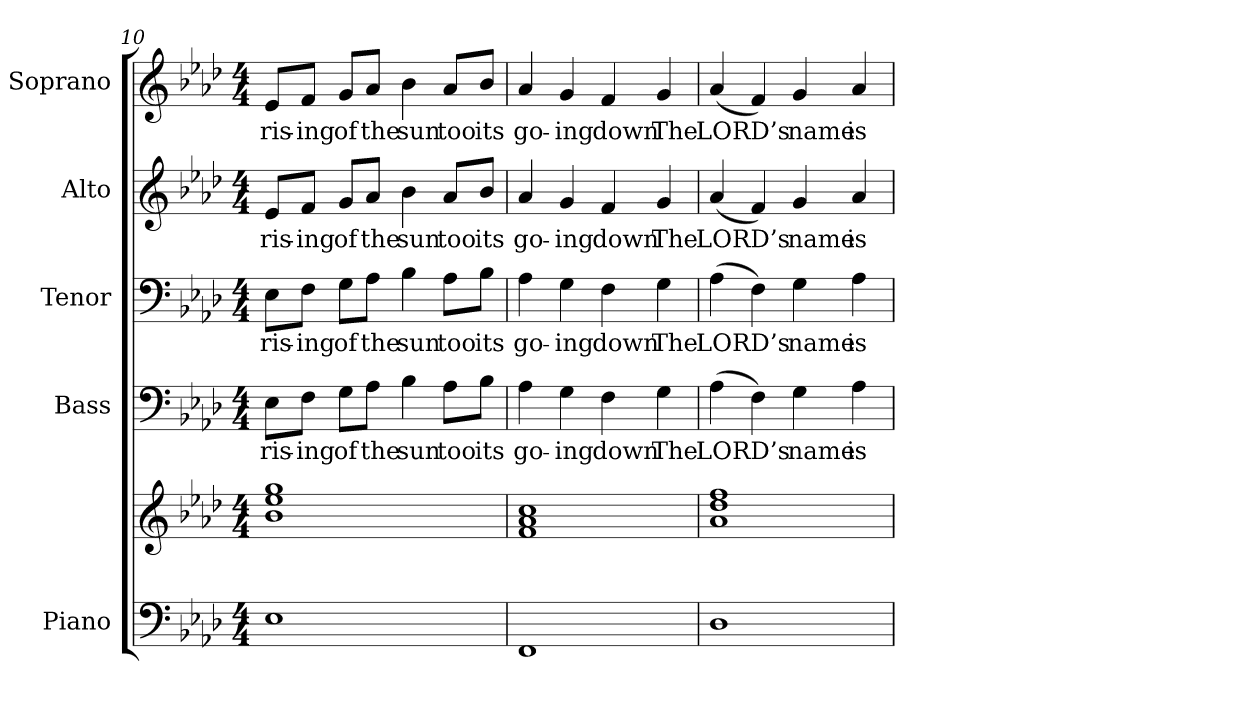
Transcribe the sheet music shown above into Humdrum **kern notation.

**kern	**kern	**kern	**text	**kern	**text	**kern	**text	**kern	**text
*part5	*part5	*part4	*part4	*part3	*part3	*part2	*part2	*part1	*part1
*staff6	*staff5	*staff4	*staff4	*staff3	*staff3	*staff2	*staff2	*staff1	*staff1
*I"Piano	*	*I"Bass	*	*I"Tenor	*	*I"Alto	*	*I"Soprano	*
*I'Pno.	*	*I'B.	*	*I'T.	*	*I'A.	*	*I'S.	*
!!LO:PB:g=z
*clefF4	*clefG2	*clefF4	*	*clefF4	*	*clefG2	*	*clefG2	*
*k[b-e-a-d-]	*k[b-e-a-d-]	*k[b-e-a-d-]	*	*k[b-e-a-d-]	*	*k[b-e-a-d-]	*	*k[b-e-a-d-]	*
*A-:	*A-:	*A-:	*	*A-:	*	*A-:	*	*A-:	*
*M4/4	*M4/4	*M4/4	*	*M4/4	*	*M4/4	*	*M4/4	*
=10	=10	=10	=10	=10	=10	=10	=10	=10	=10
!	!	!	!LO:LY:b:color=#000000	!	!	!	!	!	!
!	!	!	!	!	!LO:LY:b:color=#000000	!	!	!	!
!	!	!	!	!	!	!	!LO:LY:b:color=#000000	!	!
!	!	!	!	!	!	!	!	!	!LO:LY:b:color=#000000
1E-i	1b-i 1ee-i 1ggi	8E-i\L	ris-	8E-i\L	ris-	8e-i/L	ris-	8e-i/L	ris-
!	!	!	!LO:LY:b:color=#000000	!	!	!	!	!	!
!	!	!	!	!	!LO:LY:b:color=#000000	!	!	!	!
!	!	!	!	!	!	!	!LO:LY:b:color=#000000	!	!
!	!	!	!	!	!	!	!	!	!LO:LY:b:color=#000000
.	.	8Fi\J	-ing	8Fi\J	-ing	8fi/J	-ing	8fi/J	-ing
!	!	!	!LO:LY:b:color=#000000	!	!	!	!	!	!
!	!	!	!	!	!LO:LY:b:color=#000000	!	!	!	!
!	!	!	!	!	!	!	!LO:LY:b:color=#000000	!	!
!	!	!	!	!	!	!	!	!	!LO:LY:b:color=#000000
.	.	8Gi\L	of	8Gi\L	of	8gi/L	of	8gi/L	of
!	!	!	!LO:LY:b:color=#000000	!	!	!	!	!	!
!	!	!	!	!	!LO:LY:b:color=#000000	!	!	!	!
!	!	!	!	!	!	!	!LO:LY:b:color=#000000	!	!
!	!	!	!	!	!	!	!	!	!LO:LY:b:color=#000000
.	.	8A-i\J	the	8A-i\J	the	8a-i/J	the	8a-i/J	the
!	!	!	!LO:LY:b:color=#000000	!	!	!	!	!	!
!	!	!	!	!	!LO:LY:b:color=#000000	!	!	!	!
!	!	!	!	!	!	!	!LO:LY:b:color=#000000	!	!
!	!	!	!	!	!	!	!	!	!LO:LY:b:color=#000000
.	.	4B-i\	sun	4B-i\	sun	4b-i\	sun	4b-i\	sun
!	!	!	!LO:LY:b:color=#000000	!	!	!	!	!	!
!	!	!	!	!	!LO:LY:b:color=#000000	!	!	!	!
!	!	!	!	!	!	!	!LO:LY:b:color=#000000	!	!
!	!	!	!	!	!	!	!	!	!LO:LY:b:color=#000000
.	.	8A-i\L	too	8A-i\L	too	8a-i/L	too	8a-i/L	too
!	!	!	!LO:LY:b:color=#000000	!	!	!	!	!	!
!	!	!	!	!	!LO:LY:b:color=#000000	!	!	!	!
!	!	!	!	!	!	!	!LO:LY:b:color=#000000	!	!
!	!	!	!	!	!	!	!	!	!LO:LY:b:color=#000000
.	.	8B-i\J	its	8B-i\J	its	8b-i/J	its	8b-i/J	its
=11	=11	=11	=11	=11	=11	=11	=11	=11	=11
!	!	!	!LO:LY:b:color=#000000	!	!	!	!	!	!
!	!	!	!	!	!LO:LY:b:color=#000000	!	!	!	!
!	!	!	!	!	!	!	!LO:LY:b:color=#000000	!	!
!	!	!	!	!	!	!	!	!	!LO:LY:b:color=#000000
1FFi	1fi 1a-i 1cci	4A-i\	go-	4A-i\	go-	4a-i/	go-	4a-i/	go-
!	!	!	!LO:LY:b:color=#000000	!	!	!	!	!	!
!	!	!	!	!	!LO:LY:b:color=#000000	!	!	!	!
!	!	!	!	!	!	!	!LO:LY:b:color=#000000	!	!
!	!	!	!	!	!	!	!	!	!LO:LY:b:color=#000000
.	.	4Gi\	-ing	4Gi\	-ing	4gi/	-ing	4gi/	-ing
!	!	!	!LO:LY:b:color=#000000	!	!	!	!	!	!
!	!	!	!	!	!LO:LY:b:color=#000000	!	!	!	!
!	!	!	!	!	!	!	!LO:LY:b:color=#000000	!	!
!	!	!	!	!	!	!	!	!	!LO:LY:b:color=#000000
.	.	4Fi\	down	4Fi\	down	4fi/	down	4fi/	down
!	!	!	!LO:LY:b:color=#000000	!	!	!	!	!	!
!	!	!	!	!	!LO:LY:b:color=#000000	!	!	!	!
!	!	!	!	!	!	!	!LO:LY:b:color=#000000	!	!
!	!	!	!	!	!	!	!	!	!LO:LY:b:color=#000000
.	.	4Gi\	The	4Gi\	The	4gi/	The	4gi/	The
=12	=12	=12	=12	=12	=12	=12	=12	=12	=12
!	!	!	!LO:LY:b:color=#000000	!	!	!	!	!	!
!	!	!	!	!	!LO:LY:b:color=#000000	!	!	!	!
!	!	!	!	!	!	!	!LO:LY:b:color=#000000	!	!
!	!	!	!	!	!	!	!	!	!LO:LY:b:color=#000000
1D-i	1a-i 1dd-i 1ffi	(4A-i\	LORD’s	(4A-i\	LORD’s	(4a-i/	LORD’s	(4a-i/	LORD’s
.	.	4Fi\)	.	4Fi\)	.	4fi/)	.	4fi/)	.
!	!	!	!LO:LY:b:color=#000000	!	!	!	!	!	!
!	!	!	!	!	!LO:LY:b:color=#000000	!	!	!	!
!	!	!	!	!	!	!	!LO:LY:b:color=#000000	!	!
!	!	!	!	!	!	!	!	!	!LO:LY:b:color=#000000
.	.	4Gi\	name	4Gi\	name	4gi/	name	4gi/	name
!	!	!	!LO:LY:b:color=#000000	!	!	!	!	!	!
!	!	!	!	!	!LO:LY:b:color=#000000	!	!	!	!
!	!	!	!	!	!	!	!LO:LY:b:color=#000000	!	!
!	!	!	!	!	!	!	!	!	!LO:LY:b:color=#000000
.	.	4A-i\	is	4A-i\	is	4a-i/	is	4a-i/	is
=	=	=	=	=	=	=	=	=	=
*-	*-	*-	*-	*-	*-	*-	*-	*-	*-
